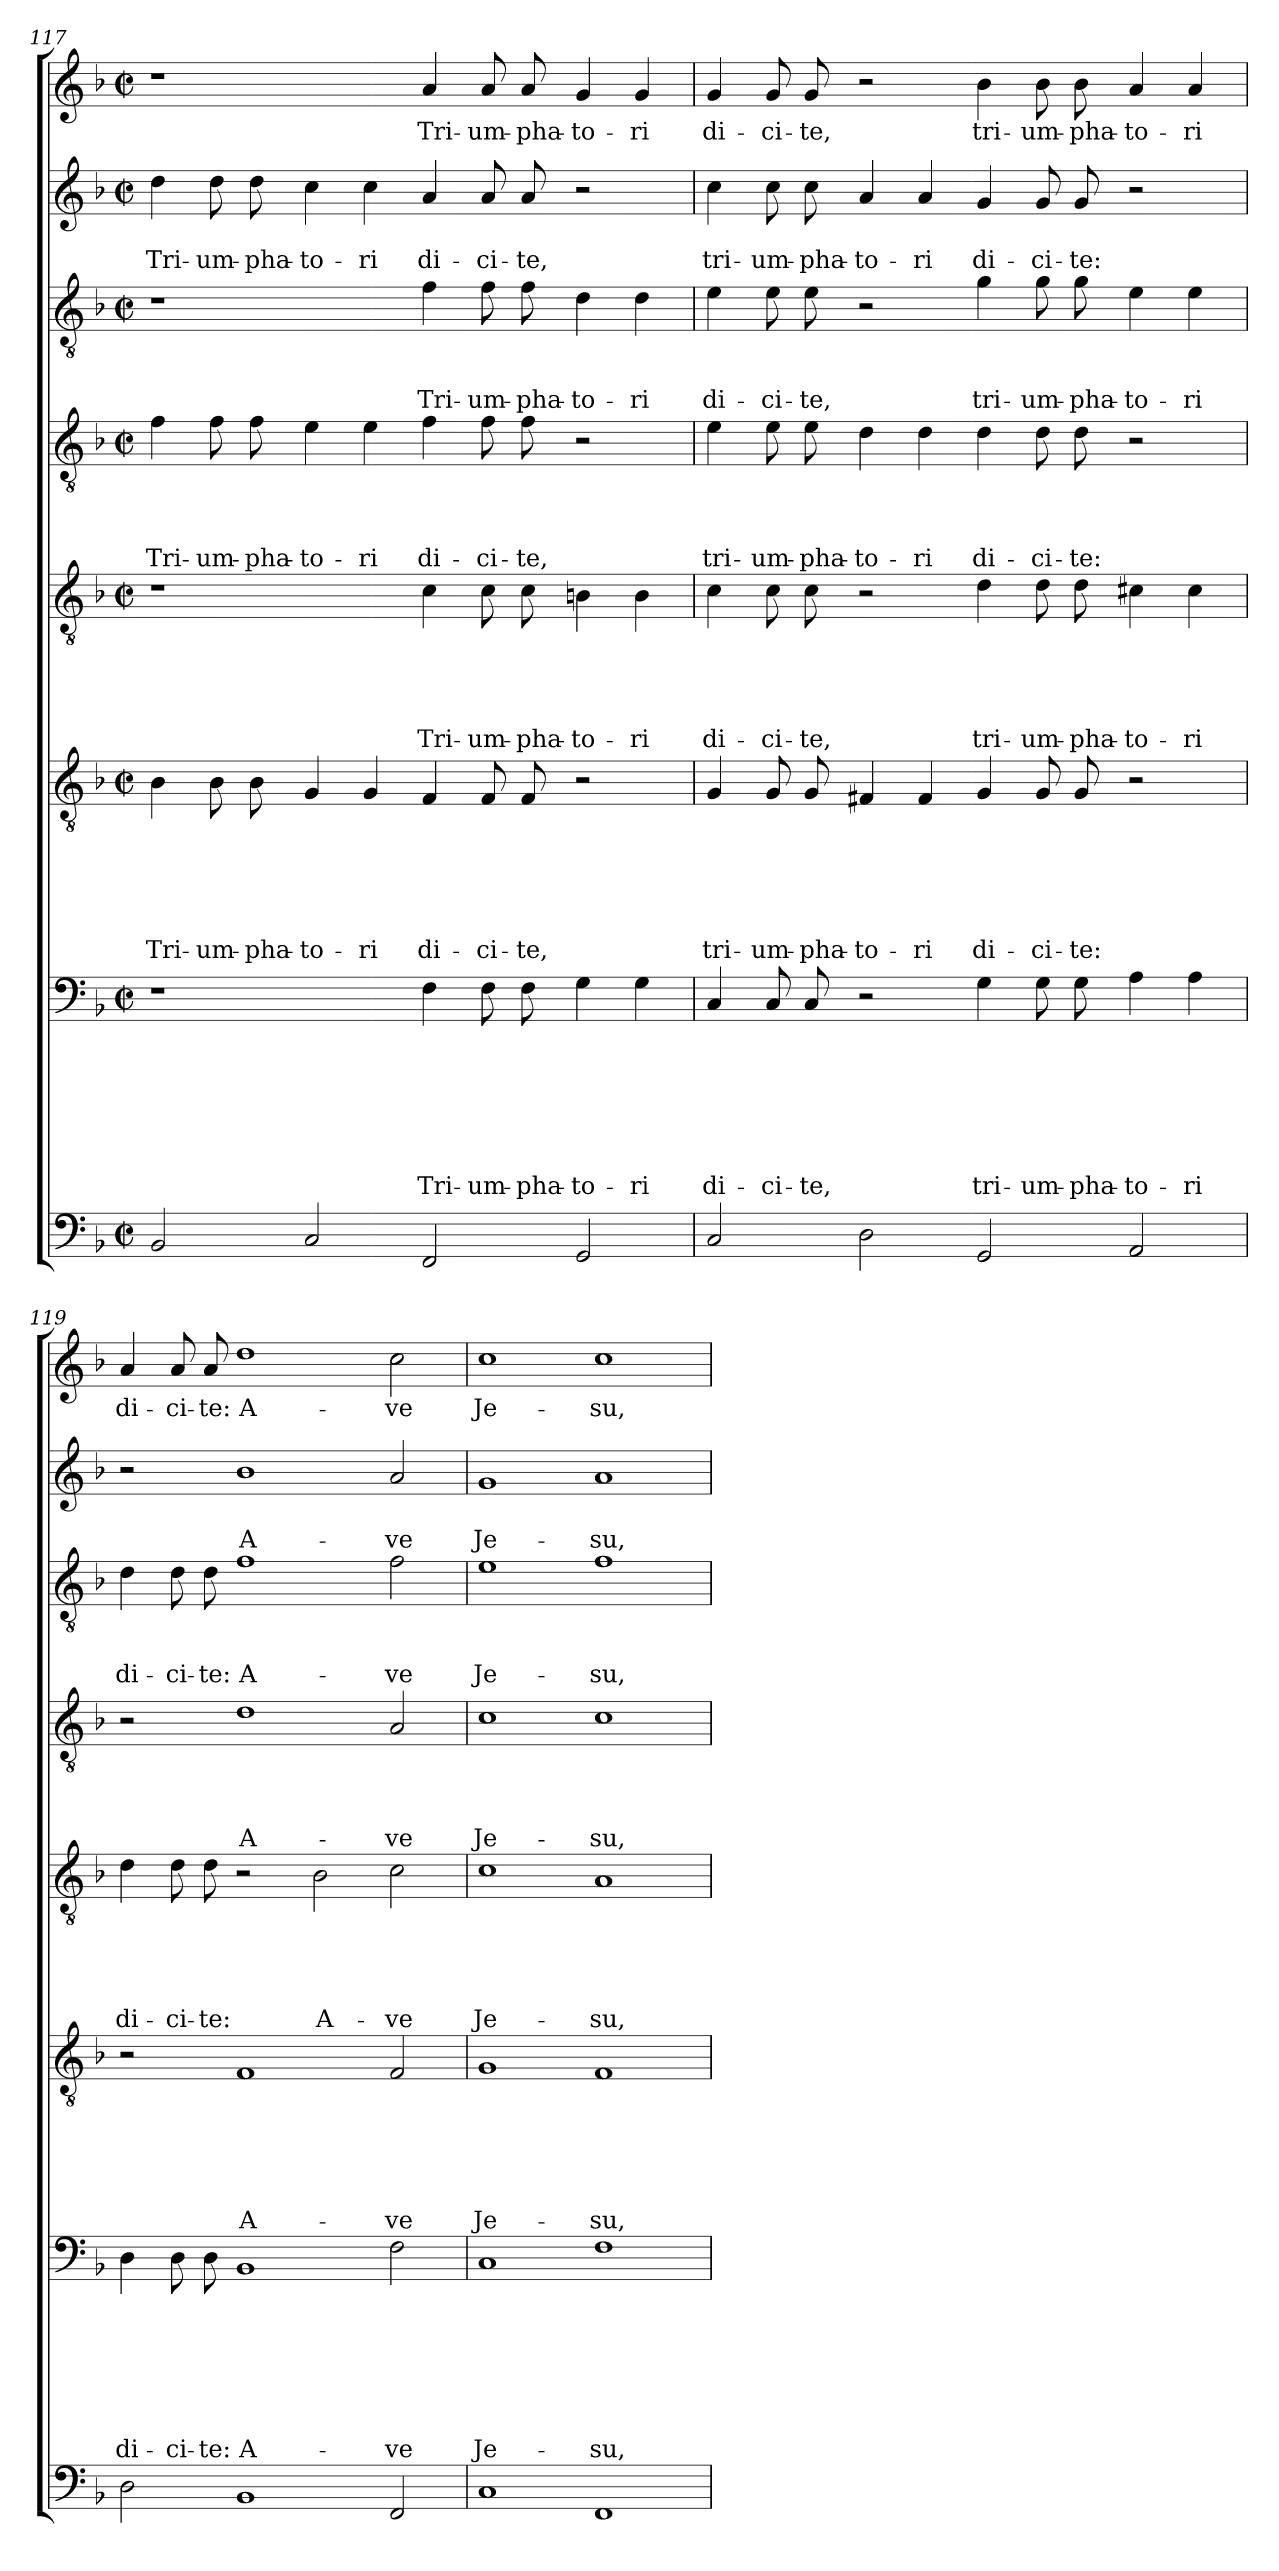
**kern	**kern	**text	**text	**text	**text	**text	**text	**text	**kern	**text	**text	**text	**text	**text	**text	**kern	**text	**text	**text	**text	**text	**kern	**text	**text	**text	**text	**kern	**text	**text	**text	**kern	**text	**text	**kern	**text
*part8	*part7	*part7	*part7	*part7	*part7	*part7	*part7	*part7	*part6	*part6	*part6	*part6	*part6	*part6	*part6	*part5	*part5	*part5	*part5	*part5	*part5	*part4	*part4	*part4	*part4	*part4	*part3	*part3	*part3	*part3	*part2	*part2	*part2	*part1	*part1
*staff8	*staff7	*staff7	*staff7	*staff7	*staff7	*staff7	*staff7	*staff7	*staff6	*staff6	*staff6	*staff6	*staff6	*staff6	*staff6	*staff5	*staff5	*staff5	*staff5	*staff5	*staff5	*staff4	*staff4	*staff4	*staff4	*staff4	*staff3	*staff3	*staff3	*staff3	*staff2	*staff2	*staff2	*staff1	*staff1
!!LO:LB:g=z
*clefF4	*clefF4	*	*	*	*	*	*	*	*clefGv2	*	*	*	*	*	*	*clefGv2	*	*	*	*	*	*clefGv2	*	*	*	*	*clefGv2	*	*	*	*clefG2	*	*	*clefG2	*
*k[b-]	*k[b-]	*	*	*	*	*	*	*	*k[b-]	*	*	*	*	*	*	*k[b-]	*	*	*	*	*	*k[b-]	*	*	*	*	*k[b-]	*	*	*	*k[b-]	*	*	*k[b-]	*
*F:	*F:	*	*	*	*	*	*	*	*F:	*	*	*	*	*	*	*F:	*	*	*	*	*	*F:	*	*	*	*	*F:	*	*	*	*F:	*	*	*F:	*
*M2/2	*M2/2	*	*	*	*	*	*	*	*M2/2	*	*	*	*	*	*	*M2/2	*	*	*	*	*	*M2/2	*	*	*	*	*M2/2	*	*	*	*M2/2	*	*	*M2/2	*
*met(c|)	*met(c|)	*	*	*	*	*	*	*	*met(c|)	*	*	*	*	*	*	*met(c|)	*	*	*	*	*	*met(c|)	*	*	*	*	*met(c|)	*	*	*	*met(c|)	*	*	*met(c|)	*
=117	=117	=117	=117	=117	=117	=117	=117	=117	=117	=117	=117	=117	=117	=117	=117	=117	=117	=117	=117	=117	=117	=117	=117	=117	=117	=117	=117	=117	=117	=117	=117	=117	=117	=117	=117
2BB-/	1r	.	.	.	.	.	.	.	4B-\	.	.	.	.	.	Tri-	1r	.	.	.	.	.	4f\	.	.	.	Tri-	1r	.	.	.	4dd\	.	Tri-	1r	.
.	.	.	.	.	.	.	.	.	8B-\	.	.	.	.	.	-um-	.	.	.	.	.	.	8f\	.	.	.	-um-	.	.	.	.	8dd\	.	-um-	.	.
.	.	.	.	.	.	.	.	.	8B-\	.	.	.	.	.	-pha-	.	.	.	.	.	.	8f\	.	.	.	-pha-	.	.	.	.	8dd\	.	-pha-	.	.
2C/	.	.	.	.	.	.	.	.	4G/	.	.	.	.	.	-to-	.	.	.	.	.	.	4e\	.	.	.	-to-	.	.	.	.	4cc\	.	-to-	.	.
.	.	.	.	.	.	.	.	.	4G/	.	.	.	.	.	-ri	.	.	.	.	.	.	4e\	.	.	.	-ri	.	.	.	.	4cc\	.	-ri	.	.
2FF/	4F\	.	.	.	.	.	.	Tri-	4F/	.	.	.	.	.	di-	4c\	.	.	.	.	Tri-	4f\	.	.	.	di-	4f\	.	.	Tri-	4a/	.	di-	4a/	Tri-
.	8F\	.	.	.	.	.	.	-um-	8F/	.	.	.	.	.	-ci-	8c\	.	.	.	.	-um-	8f\	.	.	.	-ci-	8f\	.	.	-um-	8a/	.	-ci-	8a/	-um-
.	8F\	.	.	.	.	.	.	-pha-	8F/	.	.	.	.	.	-te,	8c\	.	.	.	.	-pha-	8f\	.	.	.	-te,	8f\	.	.	-pha-	8a/	.	-te,	8a/	-pha-
2GG/	4G\	.	.	.	.	.	.	-to-	2r	.	.	.	.	.	.	4Bn\	.	.	.	.	-to-	2r	.	.	.	.	4d\	.	.	-to-	2r	.	.	4g/	-to-
.	4G\	.	.	.	.	.	.	-ri	.	.	.	.	.	.	.	4B\	.	.	.	.	-ri	.	.	.	.	.	4d\	.	.	-ri	.	.	.	4g/	-ri
=118	=118	=118	=118	=118	=118	=118	=118	=118	=118	=118	=118	=118	=118	=118	=118	=118	=118	=118	=118	=118	=118	=118	=118	=118	=118	=118	=118	=118	=118	=118	=118	=118	=118	=118	=118
2C/	4C/	.	.	.	.	.	.	di-	4G/	.	.	.	.	.	tri-	4c\	.	.	.	.	di-	4e\	.	.	.	tri-	4e\	.	.	di-	4cc\	.	tri-	4g/	di-
.	8C/	.	.	.	.	.	.	-ci-	8G/	.	.	.	.	.	-um-	8c\	.	.	.	.	-ci-	8e\	.	.	.	-um-	8e\	.	.	-ci-	8cc\	.	-um-	8g/	-ci-
.	8C/	.	.	.	.	.	.	-te,	8G/	.	.	.	.	.	-pha-	8c\	.	.	.	.	-te,	8e\	.	.	.	-pha-	8e\	.	.	-te,	8cc\	.	-pha-	8g/	-te,
2D\	2r	.	.	.	.	.	.	.	4F#X/	.	.	.	.	.	-to-	2r	.	.	.	.	.	4d\	.	.	.	-to-	2r	.	.	.	4a/	.	-to-	2r	.
.	.	.	.	.	.	.	.	.	4F#/	.	.	.	.	.	-ri	.	.	.	.	.	.	4d\	.	.	.	-ri	.	.	.	.	4a/	.	-ri	.	.
2GG/	4G\	.	.	.	.	.	.	tri-	4G/	.	.	.	.	.	di-	4d\	.	.	.	.	tri-	4d\	.	.	.	di-	4g\	.	.	tri-	4g/	.	di-	4b-\	tri-
.	8G\	.	.	.	.	.	.	-um-	8G/	.	.	.	.	.	-ci-	8d\	.	.	.	.	-um-	8d\	.	.	.	-ci-	8g\	.	.	-um-	8g/	.	-ci-	8b-\	-um-
.	8G\	.	.	.	.	.	.	-pha-	8G/	.	.	.	.	.	-te:	8d\	.	.	.	.	-pha-	8d\	.	.	.	-te:	8g\	.	.	-pha-	8g/	.	-te:	8b-\	-pha-
2AA/	4A\	.	.	.	.	.	.	-to-	2r	.	.	.	.	.	.	4c#X\	.	.	.	.	-to-	2r	.	.	.	.	4e\	.	.	-to-	2r	.	.	4a/	-to-
.	4A\	.	.	.	.	.	.	-ri	.	.	.	.	.	.	.	4c#\	.	.	.	.	-ri	.	.	.	.	.	4e\	.	.	-ri	.	.	.	4a/	-ri
=119	=119	=119	=119	=119	=119	=119	=119	=119	=119	=119	=119	=119	=119	=119	=119	=119	=119	=119	=119	=119	=119	=119	=119	=119	=119	=119	=119	=119	=119	=119	=119	=119	=119	=119	=119
2D\	4D\	.	.	.	.	.	.	di-	2r	.	.	.	.	.	.	4d\	.	.	.	.	di-	2r	.	.	.	.	4d\	.	.	di-	2r	.	.	4a/	di-
.	8D\	.	.	.	.	.	.	-ci-	.	.	.	.	.	.	.	8d\	.	.	.	.	-ci-	.	.	.	.	.	8d\	.	.	-ci-	.	.	.	8a/	-ci-
.	8D\	.	.	.	.	.	.	-te:	.	.	.	.	.	.	.	8d\	.	.	.	.	-te:	.	.	.	.	.	8d\	.	.	-te:	.	.	.	8a/	-te:
1BB-	1BB-	.	.	.	.	.	.	A-	1F	.	.	.	.	.	A-	2r	.	.	.	.	.	1d	.	.	.	A-	1f	.	.	A-	1b-	.	A-	1dd	A-
.	.	.	.	.	.	.	.	.	.	.	.	.	.	.	.	2B-\	.	.	.	.	A-	.	.	.	.	.	.	.	.	.	.	.	.	.	.
2FF/	2F\	.	.	.	.	.	.	-ve	2F/	.	.	.	.	.	-ve	2c\	.	.	.	.	-ve	2A/	.	.	.	-ve	2f\	.	.	-ve	2a/	.	-ve	2cc\	-ve
!!LO:PB:g=z
=120	=120	=120	=120	=120	=120	=120	=120	=120	=120	=120	=120	=120	=120	=120	=120	=120	=120	=120	=120	=120	=120	=120	=120	=120	=120	=120	=120	=120	=120	=120	=120	=120	=120	=120	=120
1C	1C	.	.	.	.	.	.	Je-	1G	.	.	.	.	.	Je-	1c	.	.	.	.	Je-	1c	.	.	.	Je-	1e	.	.	Je-	1g	.	Je-	1cc	Je-
1FF	1F	.	.	.	.	.	.	-su,	1F	.	.	.	.	.	-su,	1A	.	.	.	.	-su,	1c	.	.	.	-su,	1f	.	.	-su,	1a	.	-su,	1cc	-su,
=	=	=	=	=	=	=	=	=	=	=	=	=	=	=	=	=	=	=	=	=	=	=	=	=	=	=	=	=	=	=	=	=	=	=	=
*-	*-	*-	*-	*-	*-	*-	*-	*-	*-	*-	*-	*-	*-	*-	*-	*-	*-	*-	*-	*-	*-	*-	*-	*-	*-	*-	*-	*-	*-	*-	*-	*-	*-	*-	*-
